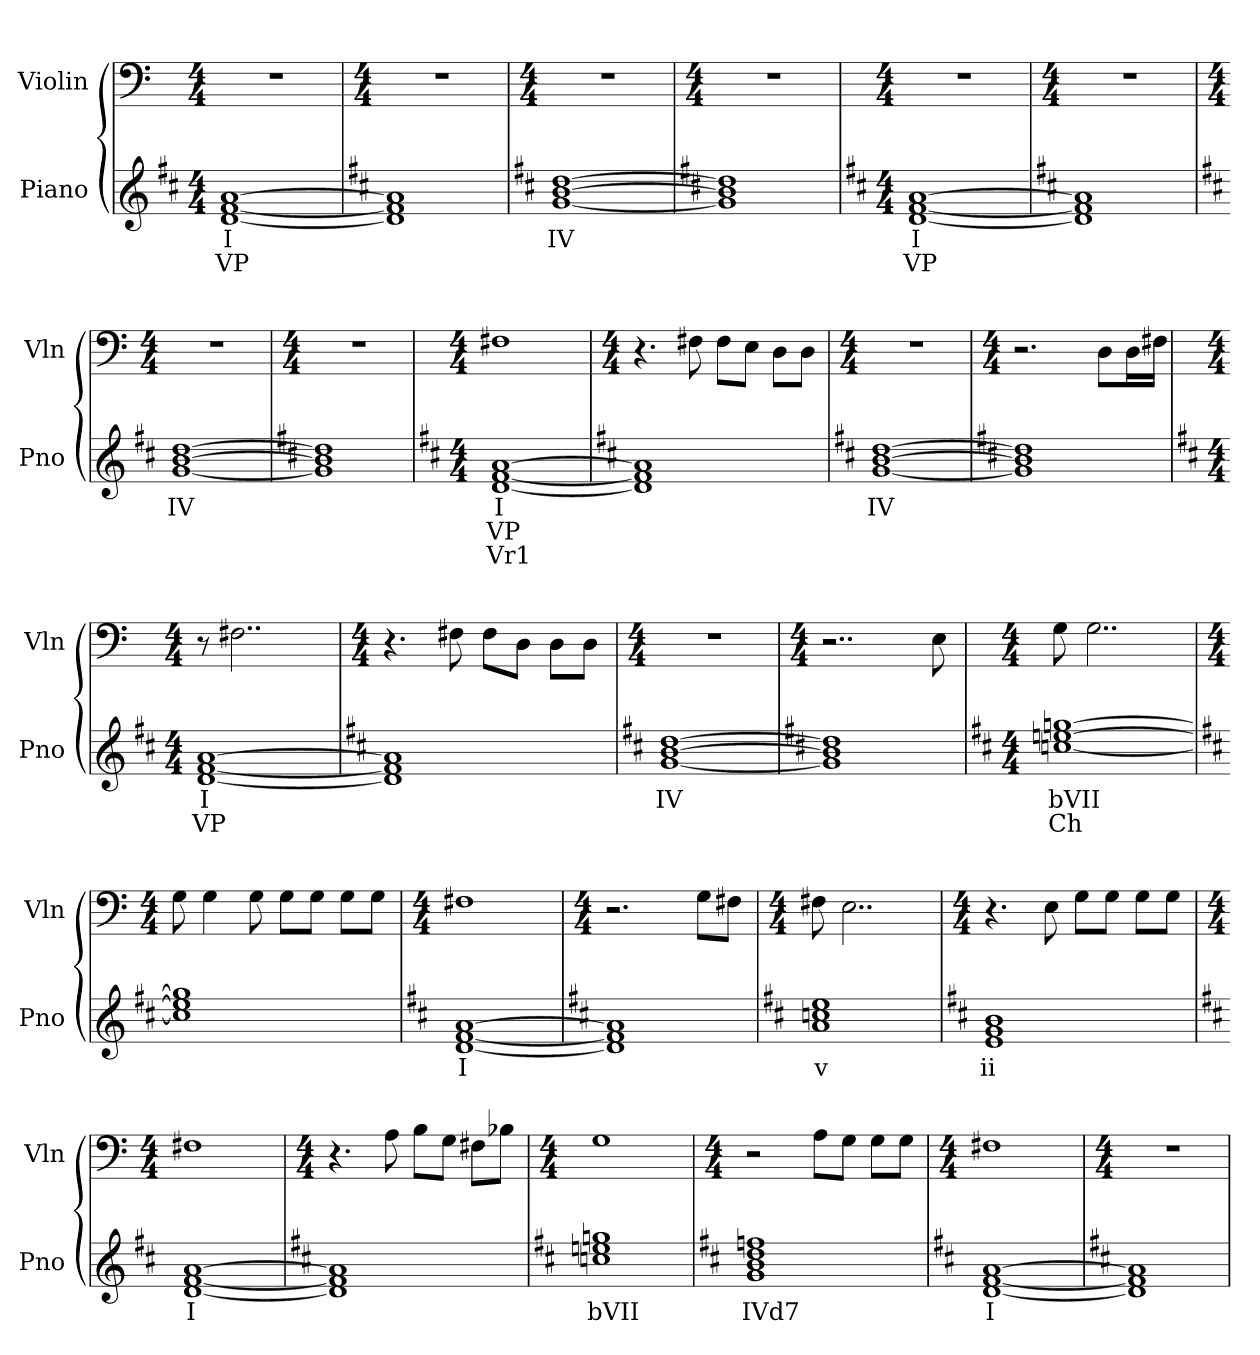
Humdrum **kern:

**kern	**text	**text	**text	**kern
*part2	*part2	*part2	*part2	*part1
*staff2	*staff2	*staff2	*staff2	*staff1
*I"Piano	*	*	*	*I"Violin
*I'Pno	*	*	*	*I'Vln
*k[f#c#]	*	*	*	*
*D:	*	*	*	*
*M4/4	*	*	*	*M4/4
=	=	=	=	=
[1d [1f# [1a	I	VP	.	1r
=	=	=	=	=
*k[f#c#]	*	*	*	*
*D:	*	*	*	*
*	*	*	*	*M4/4
1d] 1f#] 1a]	.	.	.	1r
=	=	=	=	=
*k[f#c#]	*	*	*	*
*D:	*	*	*	*
*	*	*	*	*M4/4
[1g [1b [1dd	IV	.	.	1r
=	=	=	=	=
*k[f#c#]	*	*	*	*
*D:	*	*	*	*
*	*	*	*	*M4/4
1g] 1b] 1dd]	.	.	.	1r
=	=	=	=	=
*k[f#c#]	*	*	*	*
*D:	*	*	*	*
*M4/4	*	*	*	*M4/4
[1d [1f# [1a	I	VP	.	1r
=	=	=	=	=
*k[f#c#]	*	*	*	*
*D:	*	*	*	*
*	*	*	*	*M4/4
1d] 1f#] 1a]	.	.	.	1r
=	=	=	=	=
*k[f#c#]	*	*	*	*
*D:	*	*	*	*
*	*	*	*	*M4/4
[1g [1b [1dd	IV	.	.	1r
=	=	=	=	=
*k[f#c#]	*	*	*	*
*D:	*	*	*	*
*	*	*	*	*M4/4
1g] 1b] 1dd]	.	.	.	1r
=	=	=	=	=
*k[f#c#]	*	*	*	*
*D:	*	*	*	*
*M4/4	*	*	*	*M4/4
[1d [1f# [1a	I	VP	Vr1	1F#X
=	=	=	=	=
*k[f#c#]	*	*	*	*
*D:	*	*	*	*
*	*	*	*	*M4/4
1d] 1f#] 1a]	.	.	.	4.r
.	.	.	.	8F#X
.	.	.	.	8F#L
.	.	.	.	8EJ
.	.	.	.	8DL
.	.	.	.	8DJ
=	=	=	=	=
*k[f#c#]	*	*	*	*
*D:	*	*	*	*
*	*	*	*	*M4/4
[1g [1b [1dd	IV	.	.	1r
=	=	=	=	=
*k[f#c#]	*	*	*	*
*D:	*	*	*	*
*	*	*	*	*M4/4
1g] 1b] 1dd]	.	.	.	2.r
.	.	.	.	8DL
.	.	.	.	16DL
.	.	.	.	16F#XJJ
=	=	=	=	=
*k[f#c#]	*	*	*	*
*D:	*	*	*	*
*M4/4	*	*	*	*M4/4
[1d [1f# [1a	I	VP	.	8r
.	.	.	.	2..F#X
=	=	=	=	=
*k[f#c#]	*	*	*	*
*D:	*	*	*	*
*	*	*	*	*M4/4
1d] 1f#] 1a]	.	.	.	4.r
.	.	.	.	8F#X
.	.	.	.	8F#L
.	.	.	.	8DJ
.	.	.	.	8DL
.	.	.	.	8DJ
=	=	=	=	=
*k[f#c#]	*	*	*	*
*D:	*	*	*	*
*	*	*	*	*M4/4
[1g [1b [1dd	IV	.	.	1r
=	=	=	=	=
*k[f#c#]	*	*	*	*
*D:	*	*	*	*
*	*	*	*	*M4/4
1g] 1b] 1dd]	.	.	.	2..r
.	.	.	.	8E
=	=	=	=	=
*k[f#c#]	*	*	*	*
*D:	*	*	*	*
*M4/4	*	*	*	*M4/4
[1ccn [1een [1ggn	bVII	Ch	.	8G
.	.	.	.	2..G
=	=	=	=	=
*k[f#c#]	*	*	*	*
*D:	*	*	*	*
*	*	*	*	*M4/4
1ccn] 1een] 1ggn]	.	.	.	8G
.	.	.	.	4G
.	.	.	.	8G
.	.	.	.	8GL
.	.	.	.	8GJ
.	.	.	.	8GL
.	.	.	.	8GJ
=	=	=	=	=
*k[f#c#]	*	*	*	*
*D:	*	*	*	*
*	*	*	*	*M4/4
[1d [1f# [1a	I	.	.	1F#X
=	=	=	=	=
*k[f#c#]	*	*	*	*
*D:	*	*	*	*
*	*	*	*	*M4/4
1d] 1f#] 1a]	.	.	.	2.r
.	.	.	.	8GL
.	.	.	.	8F#XJ
=	=	=	=	=
*k[f#c#]	*	*	*	*
*D:	*	*	*	*
*	*	*	*	*M4/4
1a 1ccn 1ee	v	.	.	8F#X
.	.	.	.	2..E
=	=	=	=	=
*k[f#c#]	*	*	*	*
*D:	*	*	*	*
*	*	*	*	*M4/4
1e 1g 1b	ii	.	.	4.r
.	.	.	.	8E
.	.	.	.	8GL
.	.	.	.	8GJ
.	.	.	.	8GL
.	.	.	.	8GJ
=	=	=	=	=
*k[f#c#]	*	*	*	*
*D:	*	*	*	*
*	*	*	*	*M4/4
[1d [1f# [1a	I	.	.	1F#X
=	=	=	=	=
*k[f#c#]	*	*	*	*
*D:	*	*	*	*
*	*	*	*	*M4/4
1d] 1f#] 1a]	.	.	.	4.r
.	.	.	.	8A
.	.	.	.	8BL
.	.	.	.	8GJ
.	.	.	.	8F#XL
.	.	.	.	8B-XJ
=	=	=	=	=
*k[f#c#]	*	*	*	*
*D:	*	*	*	*
*	*	*	*	*M4/4
1ccn 1een 1ggn	bVII	.	.	1G
=	=	=	=	=
*k[f#c#]	*	*	*	*
*D:	*	*	*	*
*	*	*	*	*M4/4
1g 1b 1dd 1ffn	IVd7	.	.	2r
.	.	.	.	8AL
.	.	.	.	8GJ
.	.	.	.	8GL
.	.	.	.	8GJ
=	=	=	=	=
*k[f#c#]	*	*	*	*
*D:	*	*	*	*
*	*	*	*	*M4/4
[1d [1f# [1a	I	.	.	1F#X
=	=	=	=	=
*k[f#c#]	*	*	*	*
*D:	*	*	*	*
*	*	*	*	*M4/4
1d] 1f#] 1a]	.	.	.	1r
=	=	=	=	=
*-	*-	*-	*-	*-
